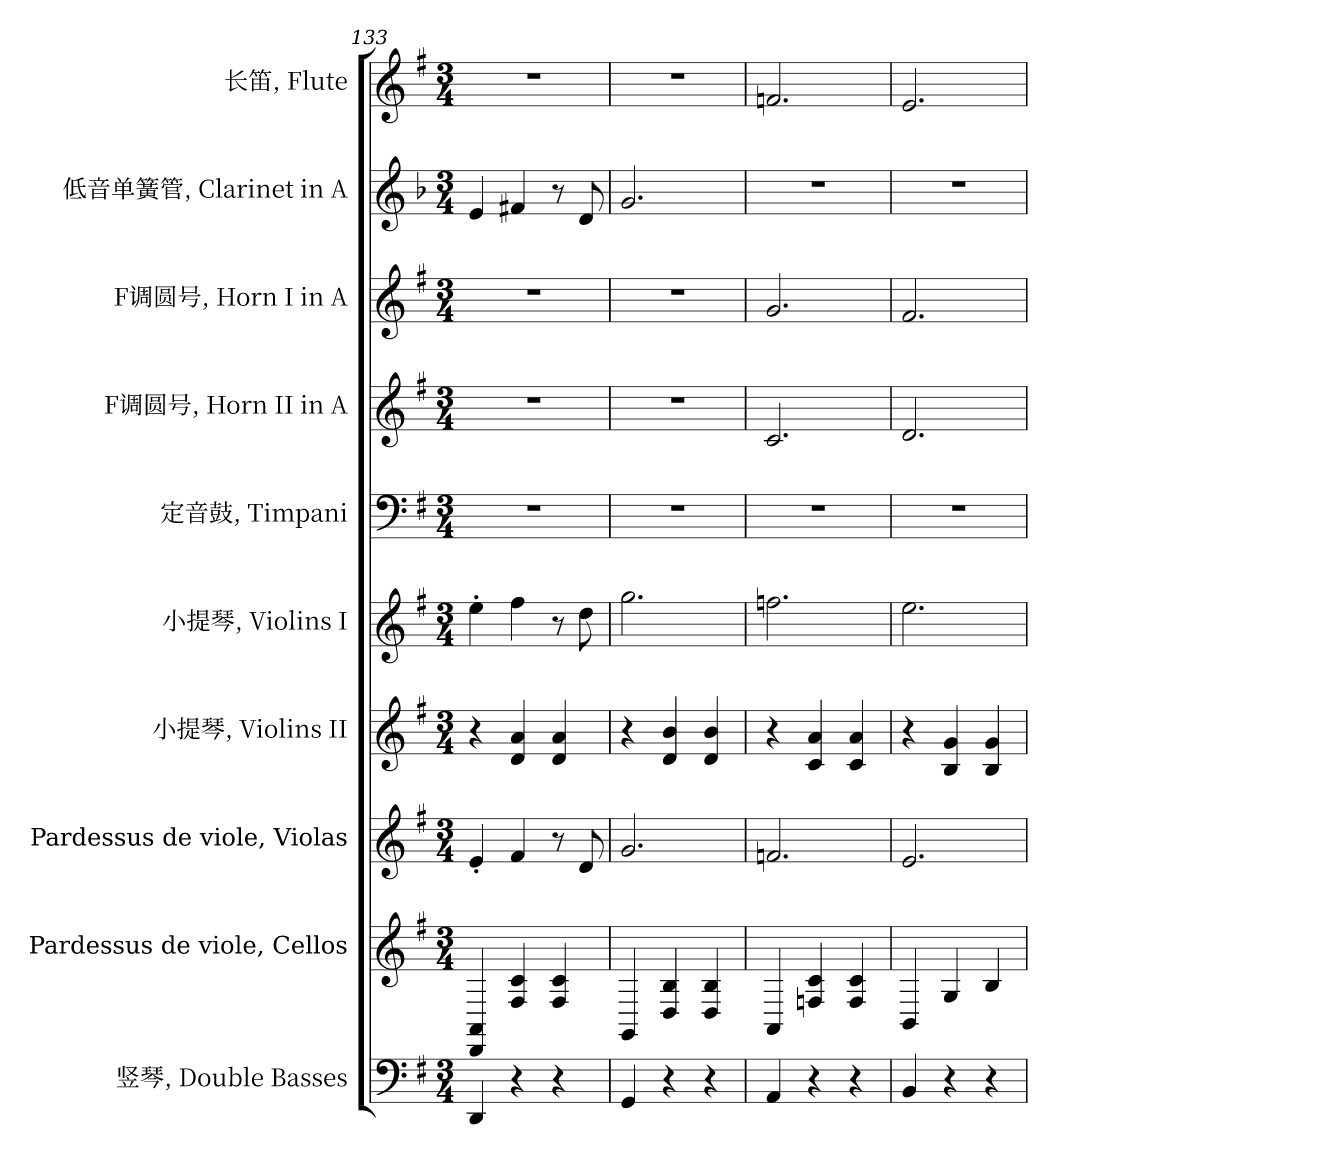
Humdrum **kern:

**kern	**kern	**kern	**kern	**kern	**kern	**kern	**kern	**kern	**kern
*part10	*part9	*part8	*part7	*part6	*part5	*part4	*part3	*part2	*part1
*staff10	*staff9	*staff8	*staff7	*staff6	*staff5	*staff4	*staff3	*staff2	*staff1
*I"竖琴, Double Basses	*I"Pardessus de viole, Cellos	*I"Pardessus de viole, Violas	*I"小提琴, Violins II	*I"小提琴, Violins I	*I"定音鼓, Timpani	*I"F调圆号, Horn II in A	*I"F调圆号, Horn I in A	*I"低音单簧管, Clarinet in A	*I"长笛, Flute
*	*I'Pds. v.	*I'Pds. v.	*I'Vln.	*I'Vln.	*I'Timp.	*I'F Hn.	*I'F Hn.	*	*I'Fl.
*clefF4	*clefG2	*clefG2	*clefG2	*clefG2	*clefF4	*clefG2	*clefG2	*clefG2	*clefG2
*	*	*	*	*	*	*ITrd4c7	*ITrd4c7	*ITrd8c14	*
*k[f#]	*k[f#]	*k[f#]	*k[f#]	*k[f#]	*k[f#]	*k[]	*k[]	*k[b-]	*k[f#]
*M3/4	*M3/4	*M3/4	*M3/4	*M3/4	*M3/4	*M3/4	*M3/4	*M3/4	*M3/4
*MM170	*MM170	*MM170	*MM170	*MM170	*MM170	*MM170	*MM170	*MM170	*MM170
=133	=133	=133	=133	=133	=133	=133	=133	=133	=133
4DD/	4DD/ 4AA/	4e'/	4r	4ee'\	2.r	2.r	2.r	4E/	2.r
4r	4F#/ 4c/	4f#/	4d/ 4a/	4ff#\	.	.	.	4F#X/	.
4r	4F#/ 4c/	8r	4d/ 4a/	8r	.	.	.	8r	.
.	.	8d/	.	8dd\	.	.	.	8D/	.
=134	=134	=134	=134	=134	=134	=134	=134	=134	=134
*	*	*	*	*	*	*	*	*	*MM162
4GG/	4GG/	2.g/	4r	2.gg\	2.r	2.r	2.r	2.G/	2.r
4r	4D/ 4B/	.	4d/ 4b/	.	.	.	.	.	.
4r	4D/ 4B/	.	4d/ 4b/	.	.	.	.	.	.
=135	=135	=135	=135	=135	=135	=135	=135	=135	=135
*	*	*	*	*	*	*	*	*	*MM162
4AA/	4AA/	2.fn/	4r	2.ffn\	2.r	2.F/	2.c/	2.r	2.fn/
4r	4Fn/ 4c/	.	4c/ 4a/	.	.	.	.	.	.
4r	4F/ 4c/	.	4c/ 4a/	.	.	.	.	.	.
=136	=136	=136	=136	=136	=136	=136	=136	=136	=136
*	*	*	*	*	*	*	*	*	*MM162
4BB/	4BB/	2.e/	4r	2.ee\	2.r	2.G/	2.B/	2.r	2.e/
4r	4G/	.	4B/ 4g/	.	.	.	.	.	.
4r	4B/	.	4B/ 4g/	.	.	.	.	.	.
=	=	=	=	=	=	=	=	=	=
*-	*-	*-	*-	*-	*-	*-	*-	*-	*-
